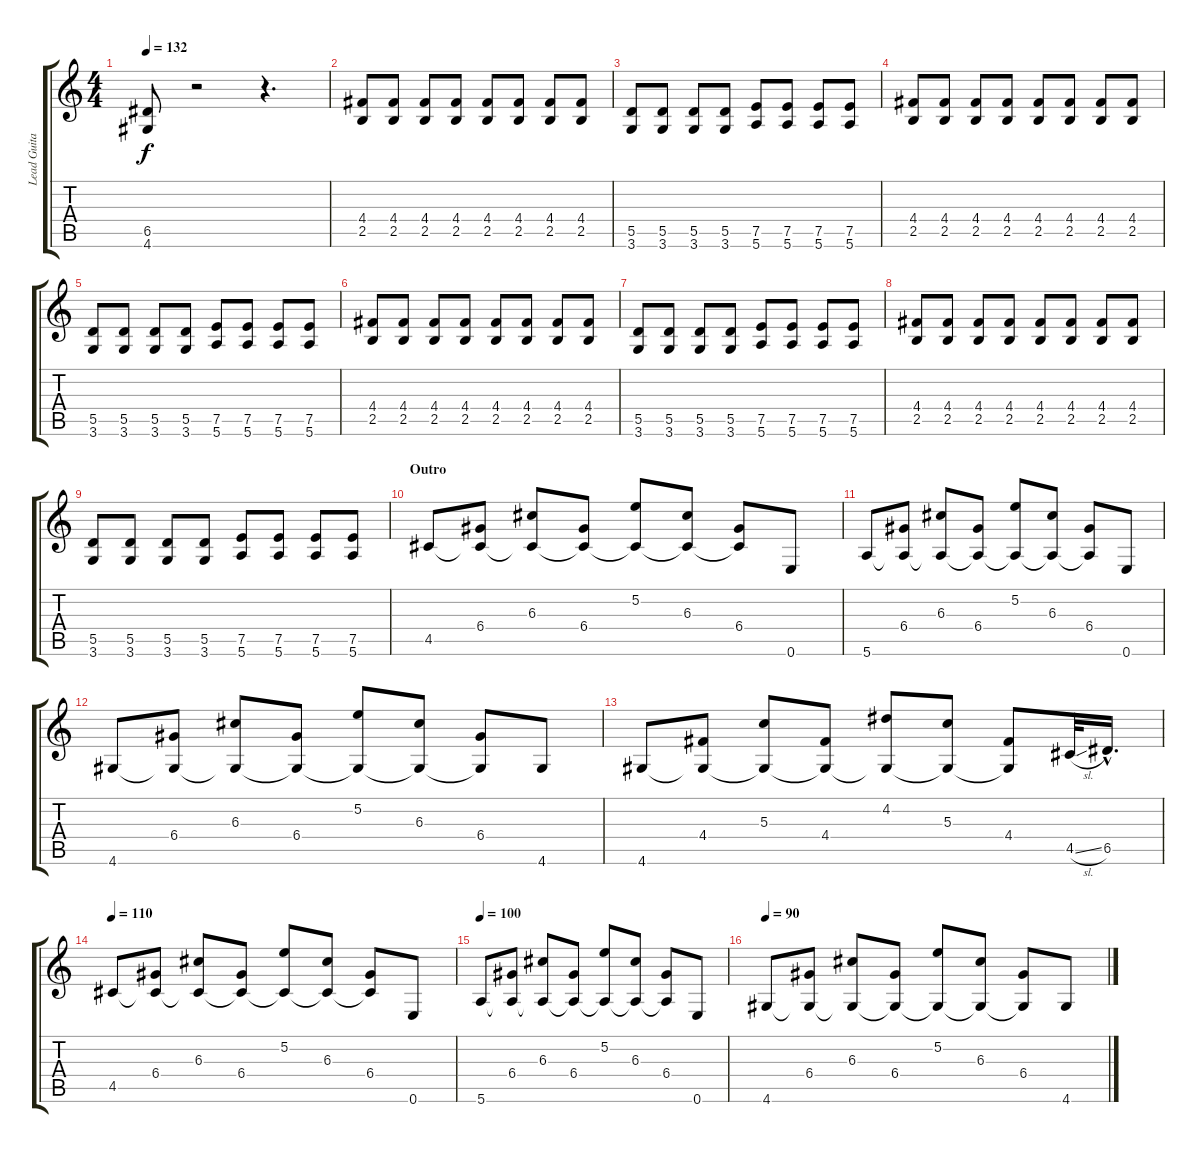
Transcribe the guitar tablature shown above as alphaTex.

\track ("Lead Guitar" "Lead Guita") {instrument distortionguitar}
\staff {score tabs}
\tuning (E4 B3 G3 D3 A2 E2) {hide}
\ts (4 4)
\tempo 132
\clef g2
\ks c
(6.5 4.6).8{dy f} r.2 r.4{d} |
(4.4 2.5).8 (4.4 2.5).8 (4.4 2.5).8 (4.4 2.5).8 (4.4 2.5).8 (4.4 2.5).8 (4.4 2.5).8 (4.4 2.5).8 |
(5.5 3.6).8 (5.5 3.6).8 (5.5 3.6).8 (5.5 3.6).8 (7.5 5.6).8 (7.5 5.6).8 (7.5 5.6).8 (7.5 5.6).8 |
(4.4 2.5).8 (4.4 2.5).8 (4.4 2.5).8 (4.4 2.5).8 (4.4 2.5).8 (4.4 2.5).8 (4.4 2.5).8 (4.4 2.5).8 |
(5.5 3.6).8 (5.5 3.6).8 (5.5 3.6).8 (5.5 3.6).8 (7.5 5.6).8 (7.5 5.6).8 (7.5 5.6).8 (7.5 5.6).8 |
(4.4 2.5).8 (4.4 2.5).8 (4.4 2.5).8 (4.4 2.5).8 (4.4 2.5).8 (4.4 2.5).8 (4.4 2.5).8 (4.4 2.5).8 |
(5.5 3.6).8 (5.5 3.6).8 (5.5 3.6).8 (5.5 3.6).8 (7.5 5.6).8 (7.5 5.6).8 (7.5 5.6).8 (7.5 5.6).8 |
(4.4 2.5).8 (4.4 2.5).8 (4.4 2.5).8 (4.4 2.5).8 (4.4 2.5).8 (4.4 2.5).8 (4.4 2.5).8 (4.4 2.5).8 |
(5.5 3.6).8 (5.5 3.6).8 (5.5 3.6).8 (5.5 3.6).8 (7.5 5.6).8 (7.5 5.6).8 (7.5 5.6).8 (7.5 5.6).8 |
\section ("" "Outro")
4.5.8 (6.4 4.5{t}).8 (6.3 4.5{t}).8 (6.4 4.5{t}).8 (5.2 4.5{t}).8 (6.3 4.5{t}).8 (6.4 4.5{t}).8 0.6.8 |
5.6.8 (6.4 5.6{t}).8 (6.3 5.6{t}).8 (6.4 5.6{t}).8 (5.2 5.6{t}).8 (6.3 5.6{t}).8 (6.4 5.6{t}).8 0.6.8 |
4.6.8 (6.4 4.6{t}).8 (6.3 4.6{t}).8 (6.4 4.6{t}).8 (5.2 4.6{t}).8 (6.3 4.6{t}).8 (6.4 4.6{t}).8 4.6.8 |
4.6.8 (4.4 4.6{t}).8 (5.3 4.6{t}).8 (4.4 4.6{t}).8 (4.2 4.6{t}).8 (5.3 4.6{t}).8 (4.4 4.6{t}).8 4.5{sl}.32 6.5{hac}.16{d} |
\tempo 110
4.5.8 (6.4 4.5{t}).8 (6.3 4.5{t}).8 (6.4 4.5{t}).8 (5.2 4.5{t}).8 (6.3 4.5{t}).8 (6.4 4.5{t}).8 0.6.8 |
\tempo 100
5.6.8 (6.4 5.6{t}).8 (6.3 5.6{t}).8 (6.4 5.6{t}).8 (5.2 5.6{t}).8 (6.3 5.6{t}).8 (6.4 5.6{t}).8 0.6.8 |
\tempo 90
4.6.8 (6.4 4.6{t}).8 (6.3 4.6{t}).8 (6.4 4.6{t}).8 (5.2 4.6{t}).8 (6.3 4.6{t}).8 (6.4 4.6{t}).8 4.6.8
